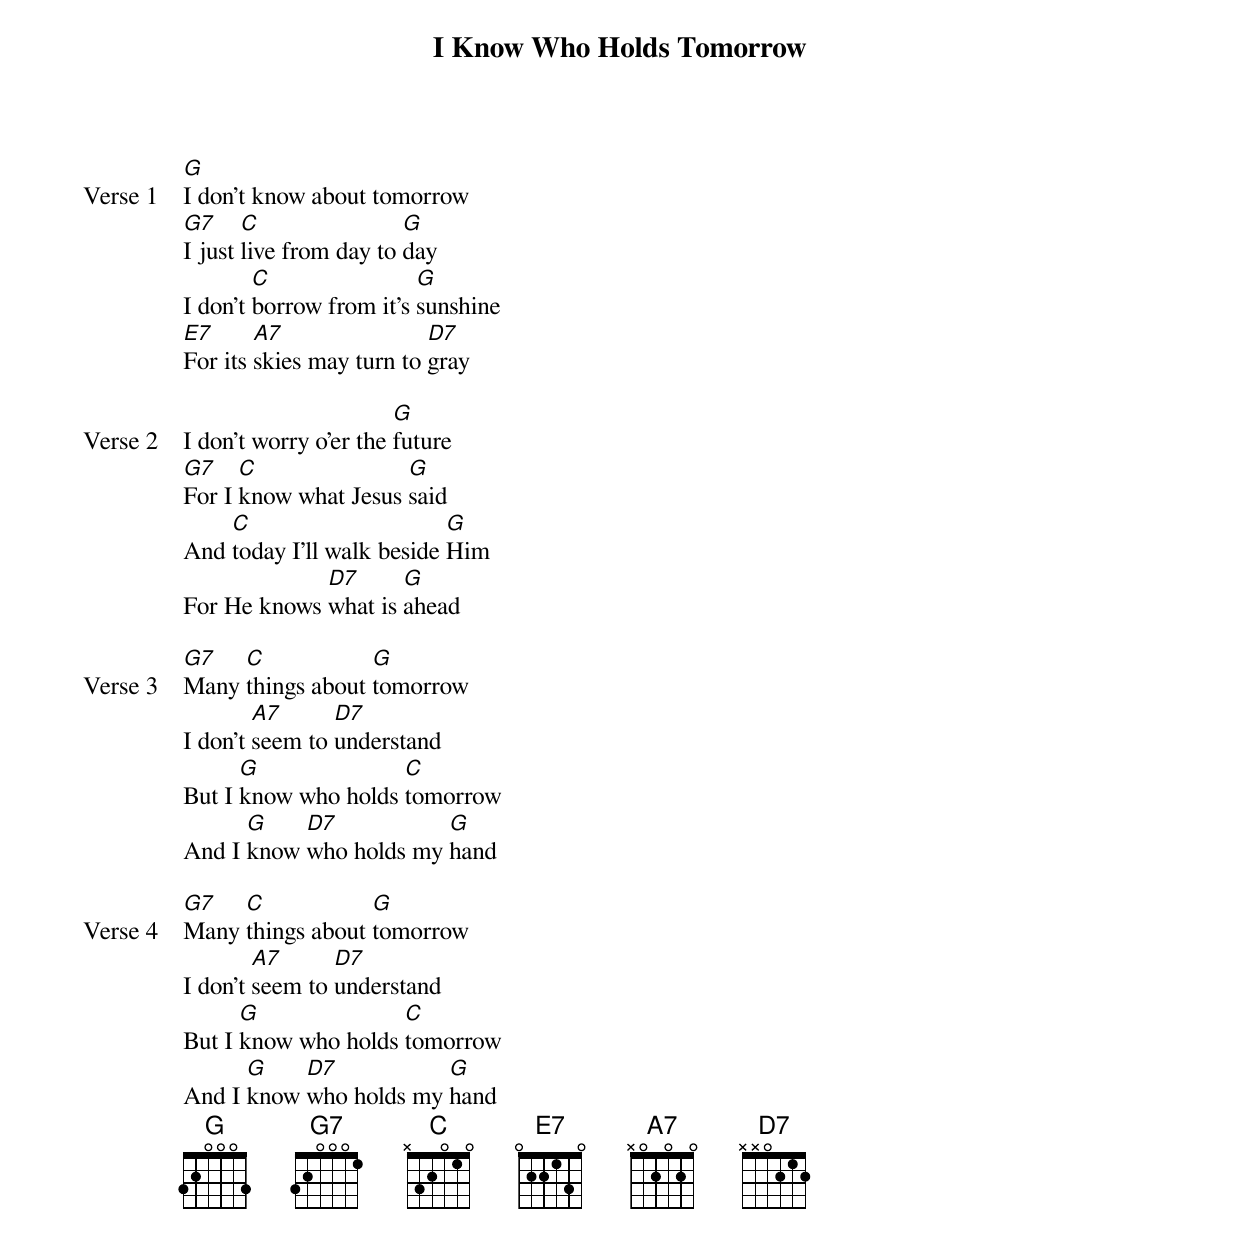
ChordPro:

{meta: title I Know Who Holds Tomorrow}
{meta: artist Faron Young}
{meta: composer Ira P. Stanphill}

{start_of_verse: Verse 1}
[G]I don't know about tomorrow
[G7]I just [C]live from day to [G]day
I don't [C]borrow from it's [G]sunshine
[E7]For its [A7]skies may turn to [D7]gray
{end_of_verse}

{start_of_verse: Verse 2}
I don't worry o'er the [G]future
[G7]For I [C]know what Jesus [G]said
And [C]today I'll walk beside [G]Him
For He knows [D7]what is [G]ahead
{end_of_verse}

{start_of_verse: Verse 3}
[G7]Many [C]things about [G]tomorrow
I don't [A7]seem to [D7]understand
But I [G]know who holds [C]tomorrow
And I [G]know [D7]who holds my [G]hand
{end_of_verse}

{start_of_verse: Verse 4}
[G7]Many [C]things about [G]tomorrow
I don't [A7]seem to [D7]understand
But I [G]know who holds [C]tomorrow
And I [G]know [D7]who holds my [G]hand
{end_of_verse}
